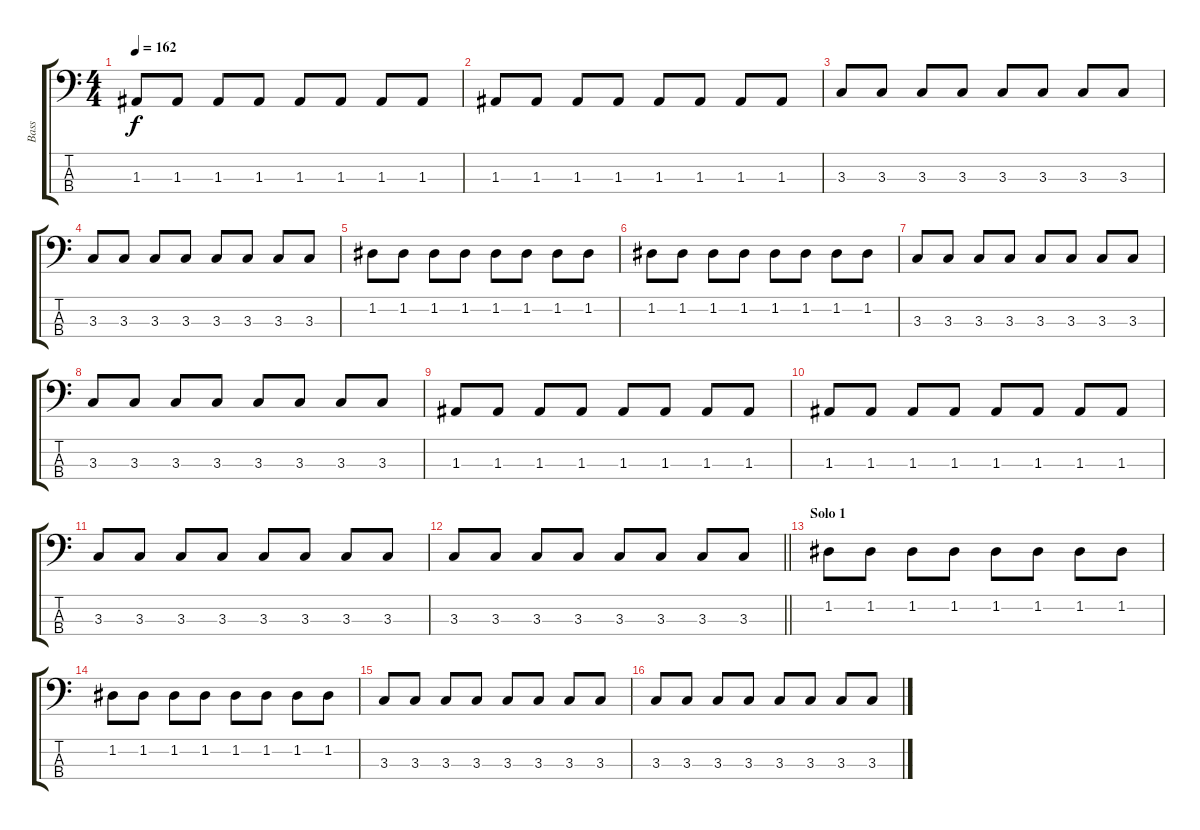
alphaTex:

\track ("Bass" "Bass") {instrument electricbasspick}
\staff {score tabs}
\tuning (G2 D2 A1 D1) {hide}
\ts (4 4)
\tempo 162
\clef f4
\ks c
1.3.8{dy f} 1.3.8 1.3.8 1.3.8 1.3.8 1.3.8 1.3.8 1.3.8 |
1.3.8 1.3.8 1.3.8 1.3.8 1.3.8 1.3.8 1.3.8 1.3.8 |
3.3.8 3.3.8 3.3.8 3.3.8 3.3.8 3.3.8 3.3.8 3.3.8 |
3.3.8 3.3.8 3.3.8 3.3.8 3.3.8 3.3.8 3.3.8 3.3.8 |
1.2.8 1.2.8 1.2.8 1.2.8 1.2.8 1.2.8 1.2.8 1.2.8 |
1.2.8 1.2.8 1.2.8 1.2.8 1.2.8 1.2.8 1.2.8 1.2.8 |
3.3.8 3.3.8 3.3.8 3.3.8 3.3.8 3.3.8 3.3.8 3.3.8 |
3.3.8 3.3.8 3.3.8 3.3.8 3.3.8 3.3.8 3.3.8 3.3.8 |
1.3.8 1.3.8 1.3.8 1.3.8 1.3.8 1.3.8 1.3.8 1.3.8 |
1.3.8 1.3.8 1.3.8 1.3.8 1.3.8 1.3.8 1.3.8 1.3.8 |
3.3.8 3.3.8 3.3.8 3.3.8 3.3.8 3.3.8 3.3.8 3.3.8 |
\barLineRight lightlight
3.3.8 3.3.8 3.3.8 3.3.8 3.3.8 3.3.8 3.3.8 3.3.8 |
\section ("" "Solo 1")
1.2.8 1.2.8 1.2.8 1.2.8 1.2.8 1.2.8 1.2.8 1.2.8 |
1.2.8 1.2.8 1.2.8 1.2.8 1.2.8 1.2.8 1.2.8 1.2.8 |
3.3.8 3.3.8 3.3.8 3.3.8 3.3.8 3.3.8 3.3.8 3.3.8 |
3.3.8 3.3.8 3.3.8 3.3.8 3.3.8 3.3.8 3.3.8 3.3.8
